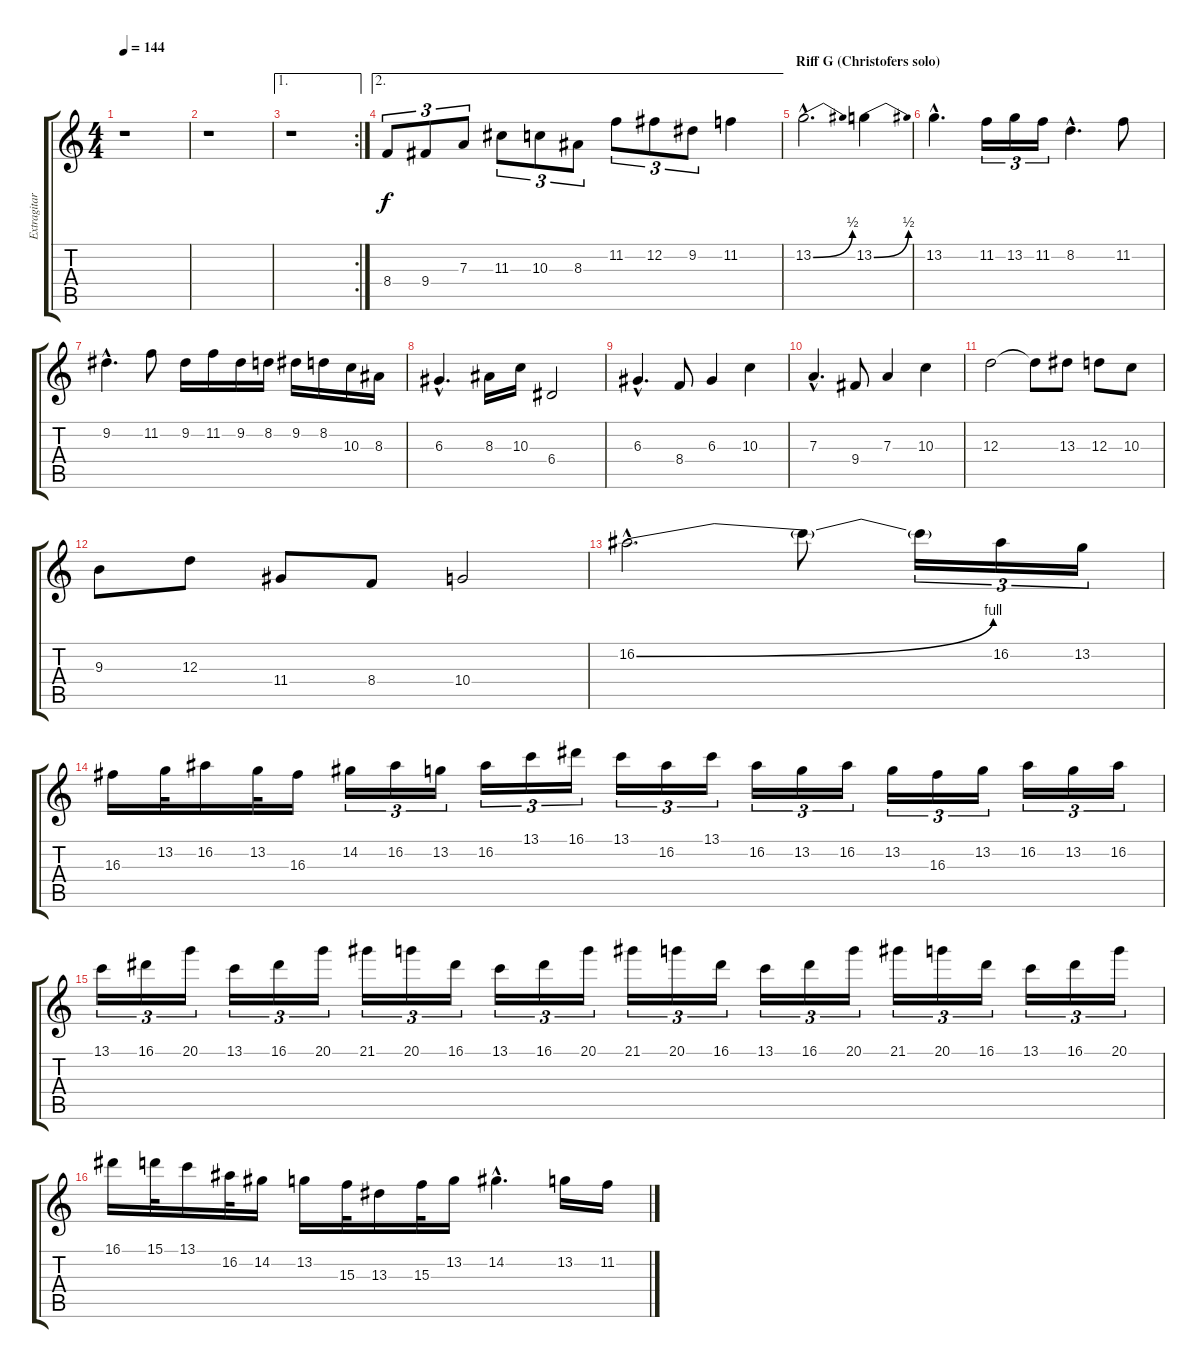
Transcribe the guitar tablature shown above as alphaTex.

\track ("Extragitarr" "Extragitar") {instrument distortionguitar}
\staff {score tabs}
\tuning (B3 Gb3 D3 A2 E2 B1) {hide}
\ts (4 4)
\tempo 144
\clef g2
\ks c
r.1{dy f} |
r.1 |
\ae 1
\rc 2
r.1 |
\ae 2
8.4.8{tu (3 2)} 9.4.8{tu (3 2)} 7.3.8{tu (3 2)} 11.3.8{tu (3 2)} 10.3.8{tu (3 2)} 8.3.8{tu (3 2)} 11.2.8{tu (3 2)} 12.2.8{tu (3 2)} 9.2.8{tu (3 2)} 11.2.4 |
\section ("" "Riff G (Christofers solo)")
13.2{be (bend 0 0 60 2) hac}.2{d} 13.2{be (bend 0 0 60 2)}.4 |
13.2{hac}.4{d} 11.2.16{tu (3 2)} 13.2.16{tu (3 2)} 11.2.16{tu (3 2)} 8.2{hac}.4{d} 11.2.8 |
9.2{hac}.4{d} 11.2.8 9.2.16 11.2.16 9.2.16 8.2.16 9.2.16 8.2.16 10.3.16 8.3.16 |
6.3{hac}.4{d} 8.3.16 10.3.16 6.4.2 |
6.3{hac}.4{d} 8.4.8 6.3.4 10.3.4 |
7.3{hac}.4{d} 9.4.8 7.3.4 10.3.4 |
12.3.2 12.3{t}.8 13.3.8 12.3.8 10.3.8 |
9.3.8 12.3.8 11.4.8 8.4.8 10.4.2 |
16.2{be (bend 0 0 60 4) hac}.2{d} 16.2{t}.8 16.2{t}.16{tu (3 2)} 16.2.16{tu (3 2)} 13.2.16{tu (3 2)} |
16.3.16 13.2.32 16.2.16 13.2.32 16.3.16 14.2.16{tu (3 2)} 16.2.16{tu (3 2)} 13.2.16{tu (3 2)} 16.2.16{tu (3 2)} 13.1.16{tu (3 2)} 16.1.16{tu (3 2)} 13.1.16{tu (3 2)} 16.2.16{tu (3 2)} 13.1.16{tu (3 2)} 16.2.16{tu (3 2)} 13.2.16{tu (3 2)} 16.2.16{tu (3 2)} 13.2.16{tu (3 2)} 16.3.16{tu (3 2)} 13.2.16{tu (3 2)} 16.2.16{tu (3 2)} 13.2.16{tu (3 2)} 16.2.16{tu (3 2)} |
13.1.16{tu (3 2)} 16.1.16{tu (3 2)} 20.1.16{tu (3 2)} 13.1.16{tu (3 2)} 16.1.16{tu (3 2)} 20.1.16{tu (3 2)} 21.1.16{tu (3 2)} 20.1.16{tu (3 2)} 16.1.16{tu (3 2)} 13.1.16{tu (3 2)} 16.1.16{tu (3 2)} 20.1.16{tu (3 2)} 21.1.16{tu (3 2)} 20.1.16{tu (3 2)} 16.1.16{tu (3 2)} 13.1.16{tu (3 2)} 16.1.16{tu (3 2)} 20.1.16{tu (3 2)} 21.1.16{tu (3 2)} 20.1.16{tu (3 2)} 16.1.16{tu (3 2)} 13.1.16{tu (3 2)} 16.1.16{tu (3 2)} 20.1.16{tu (3 2)} |
16.1.16 15.1.32 13.1.16 16.2.32 14.2.16 13.2.16 15.3.32 13.3.16 15.3.32 13.2.16 14.2{hac}.4{d} 13.2.16 11.2.16
